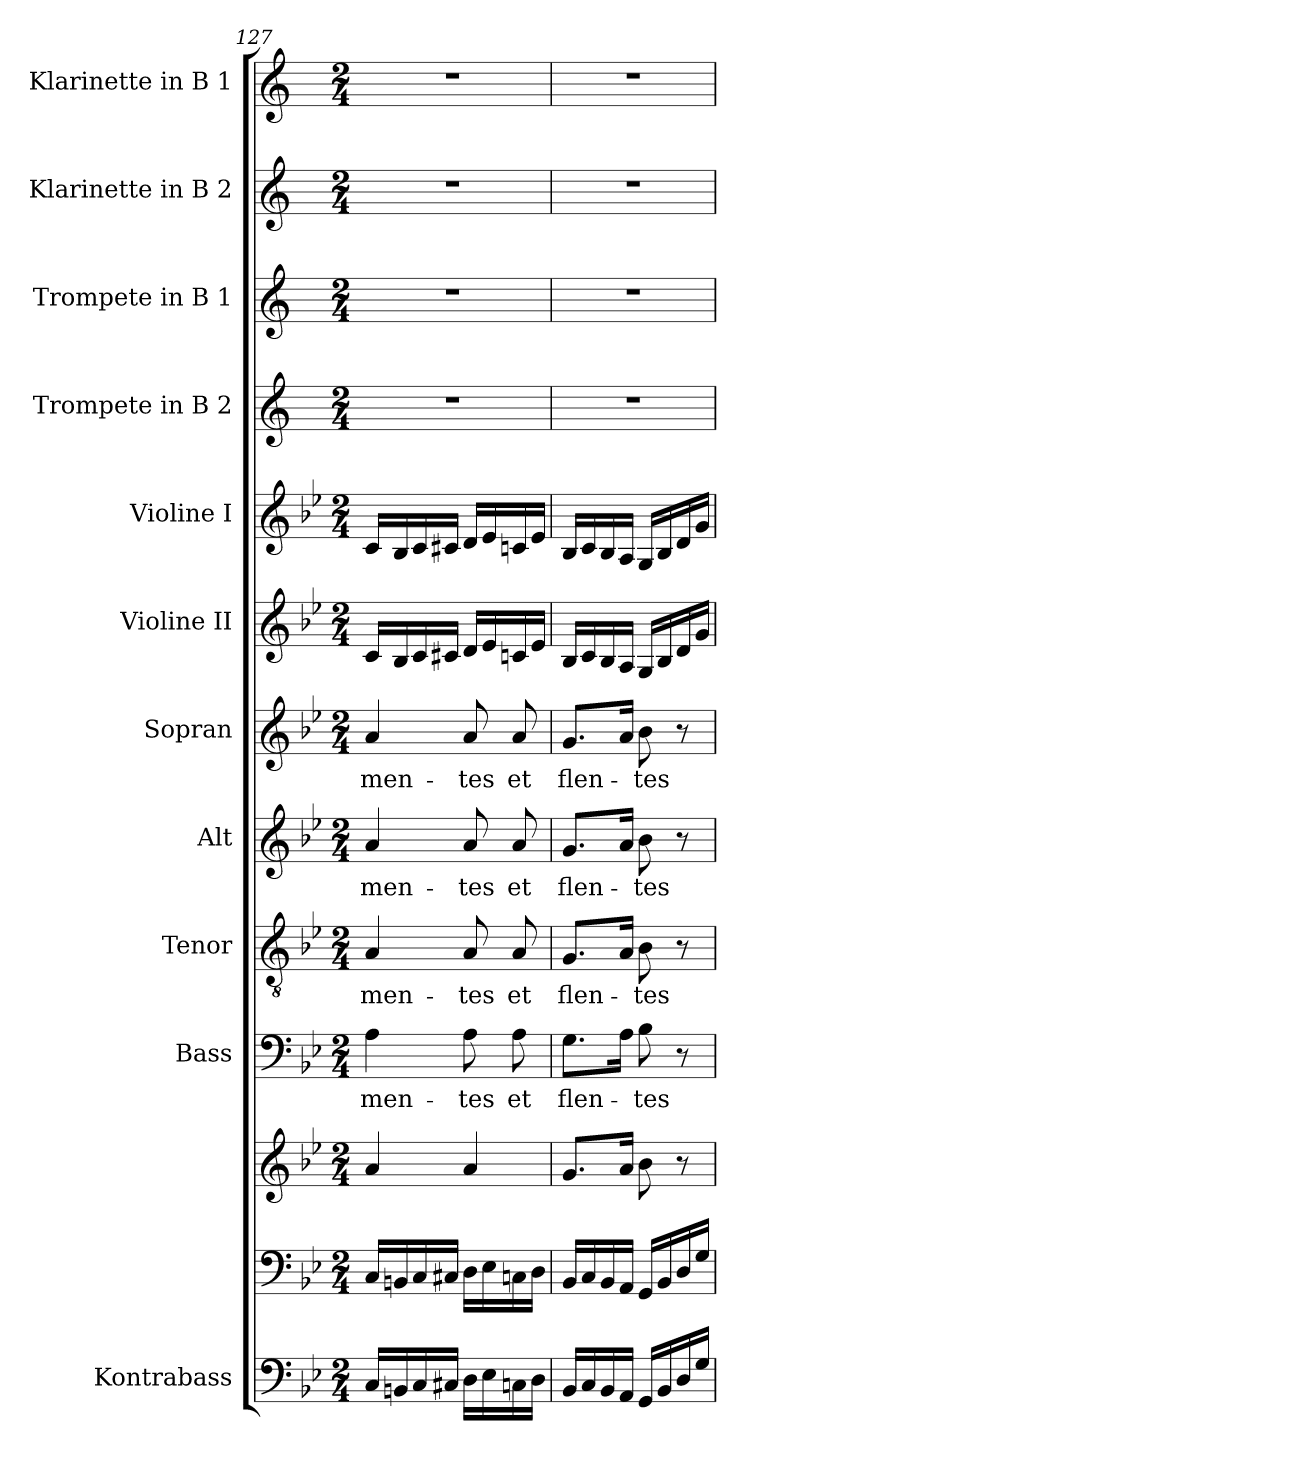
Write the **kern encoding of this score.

**kern	**kern	**kern	**kern	**text	**kern	**text	**kern	**text	**kern	**text	**kern	**kern	**kern	**kern	**kern	**kern
*part12	*part11	*part11	*part10	*part10	*part9	*part9	*part8	*part8	*part7	*part7	*part6	*part5	*part4	*part3	*part2	*part1
*staff13	*staff12	*staff11	*staff10	*staff10	*staff9	*staff9	*staff8	*staff8	*staff7	*staff7	*staff6	*staff5	*staff4	*staff3	*staff2	*staff1
*I"Kontrabass	*	*	*I"Bass	*	*I"Tenor	*	*I"Alt	*	*I"Sopran	*	*I"Violine II	*I"Violine I	*I"Trompete in B 2	*I"Trompete in B 1	*I"Klarinette in B 2	*I"Klarinette in B 1
*I'Kb.	*	*	*I'B	*	*I'T	*	*I'A	*	*I'S	*	*I'Vl. II	*I'Vl. I	*	*	*	*
*clefF4	*clefF4	*clefG2	*clefF4	*	*clefGv2	*	*clefG2	*	*clefG2	*	*clefG2	*clefG2	*clefG2	*clefG2	*clefG2	*clefG2
*ITrd7c12	*	*	*	*	*	*	*	*	*	*	*	*	*ITrd1c2	*ITrd1c2	*ITrd1c2	*ITrd1c2
*k[b-e-]	*k[b-e-]	*k[b-e-]	*k[b-e-]	*	*k[b-e-]	*	*k[b-e-]	*	*k[b-e-]	*	*k[b-e-]	*k[b-e-]	*k[b-e-]	*k[b-e-]	*k[b-e-]	*k[b-e-]
*B-:	*B-:	*B-:	*B-:	*	*B-:	*	*B-:	*	*B-:	*	*B-:	*B-:	*B-:	*B-:	*B-:	*B-:
*M2/4	*M2/4	*M2/4	*M2/4	*	*M2/4	*	*M2/4	*	*M2/4	*	*M2/4	*M2/4	*M2/4	*M2/4	*M2/4	*M2/4
=127	=127	=127	=127	=127	=127	=127	=127	=127	=127	=127	=127	=127	=127	=127	=127	=127
!	!	!	!	!LO:LY:b	!	!LO:LY:b	!	!LO:LY:b	!	!LO:LY:b	!	!	!	!	!	!
16CC/LL	16C/LL	4a/	4A\	-men-	4A/	-men-	4a/	-men-	4a/	-men-	16c/LL	16c/LL	2r	2r	2r	2r
16BBBn/	16BBn/	.	.	.	.	.	.	.	.	.	16B-/	16B-/	.	.	.	.
16CC/	16C/	.	.	.	.	.	.	.	.	.	16c/	16c/	.	.	.	.
16CC#X/JJ	16C#X/JJ	.	.	.	.	.	.	.	.	.	16c#X/JJ	16c#X/JJ	.	.	.	.
!	!	!	!	!LO:LY:b	!	!LO:LY:b	!	!LO:LY:b	!	!LO:LY:b	!	!	!	!	!	!
16DD\LL	16D\LL	4a/	8A\	-tes	8A/	-tes	8a/	-tes	8a/	-tes	16d/LL	16d/LL	.	.	.	.
16EE-\	16E-\	.	.	.	.	.	.	.	.	.	16e-/	16e-/	.	.	.	.
!	!	!	!	!LO:LY:b	!	!LO:LY:b	!	!LO:LY:b	!	!LO:LY:b	!	!	!	!	!	!
16CCn\	16Cn\	.	8A\	et	8A/	et	8a/	et	8a/	et	16cn/	16cn/	.	.	.	.
16DD\JJ	16D\JJ	.	.	.	.	.	.	.	.	.	16e-/JJ	16e-/JJ	.	.	.	.
=128	=128	=128	=128	=128	=128	=128	=128	=128	=128	=128	=128	=128	=128	=128	=128	=128
!	!	!	!	!LO:LY:b	!	!LO:LY:b	!	!LO:LY:b	!	!LO:LY:b	!	!	!	!	!	!
16BBB-/LL	16BB-/LL	8.g/L	8.G\L	flen-	8.G/L	flen-	8.g/L	flen-	8.g/L	flen-	16B-/LL	16B-/LL	2r	2r	2r	2r
16CC/	16C/	.	.	.	.	.	.	.	.	.	16c/	16c/	.	.	.	.
16BBB-/	16BB-/	.	.	.	.	.	.	.	.	.	16B-/	16B-/	.	.	.	.
16AAA/JJ	16AA/JJ	16a/Jk	16A\Jk	.	16A/Jk	.	16a/Jk	.	16a/Jk	.	16A/JJ	16A/JJ	.	.	.	.
!	!	!	!	!LO:LY:b	!	!LO:LY:b	!	!LO:LY:b	!	!LO:LY:b	!	!	!	!	!	!
16GGG/LL	16GG/LL	8b-\	8B-\	-tes	8B-\	-tes	8b-\	-tes	8b-\	-tes	16G/LL	16G/LL	.	.	.	.
16BBB-/	16BB-/	.	.	.	.	.	.	.	.	.	16B-/	16B-/	.	.	.	.
16DD/	16D/	8r	8r	.	8r	.	8r	.	8r	.	16d/	16d/	.	.	.	.
16GG/JJ	16G/JJ	.	.	.	.	.	.	.	.	.	16g/JJ	16g/JJ	.	.	.	.
=	=	=	=	=	=	=	=	=	=	=	=	=	=	=	=	=
*-	*-	*-	*-	*-	*-	*-	*-	*-	*-	*-	*-	*-	*-	*-	*-	*-
